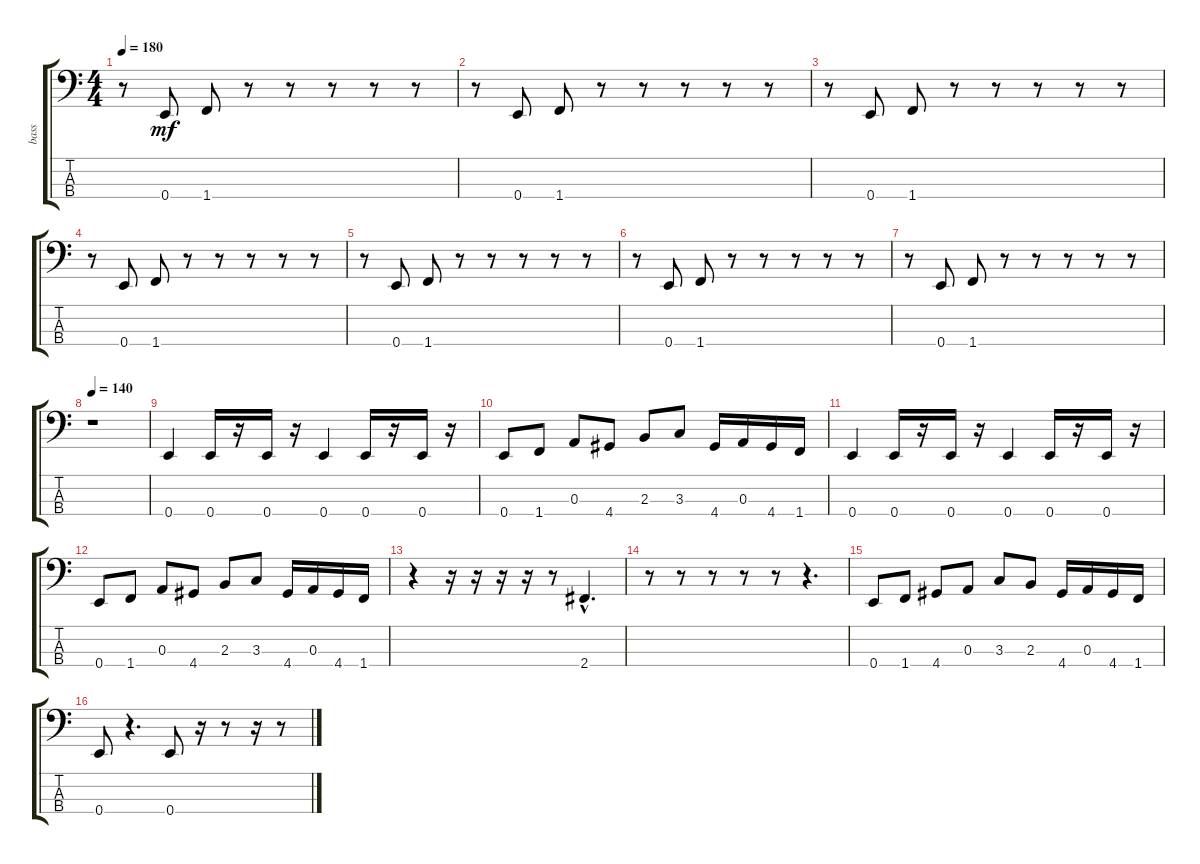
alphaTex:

\track ("bass                " "bass      ") {instrument electricbasspick}
\staff {score tabs}
\tuning (G2 D2 A1 E1) {hide}
\ts (4 4)
\tempo 180
\clef f4
\ks c
r.8{dy mf} 0.4.8 1.4.8 r.8 r.8 r.8 r.8 r.8 |
r.8 0.4.8 1.4.8 r.8 r.8 r.8 r.8 r.8 |
r.8 0.4.8 1.4.8 r.8 r.8 r.8 r.8 r.8 |
r.8 0.4.8 1.4.8 r.8 r.8 r.8 r.8 r.8 |
r.8 0.4.8 1.4.8 r.8 r.8 r.8 r.8 r.8 |
r.8 0.4.8 1.4.8 r.8 r.8 r.8 r.8 r.8 |
r.8 0.4.8 1.4.8 r.8 r.8 r.8 r.8 r.8 |
\tempo 140
r.1 |
0.4.4 0.4.16 r.16 0.4.16 r.16 0.4.4 0.4.16 r.16 0.4.16 r.16 |
0.4.8 1.4.8 0.3.8 4.4.8 2.3.8 3.3.8 4.4.16 0.3.16 4.4.16 1.4.16 |
0.4.4 0.4.16 r.16 0.4.16 r.16 0.4.4 0.4.16 r.16 0.4.16 r.16 |
0.4.8 1.4.8 0.3.8 4.4.8 2.3.8 3.3.8 4.4.16 0.3.16 4.4.16 1.4.16 |
r.4 r.16 r.16 r.16 r.16 r.8 2.4{hac}.4{d} |
r.8 r.8 r.8 r.8 r.8 r.4{d} |
0.4.8 1.4.8 4.4.8 0.3.8 3.3.8 2.3.8 4.4.16 0.3.16 4.4.16 1.4.16 |
0.4.8 r.4{d} 0.4.8 r.16 r.8 r.16 r.8
